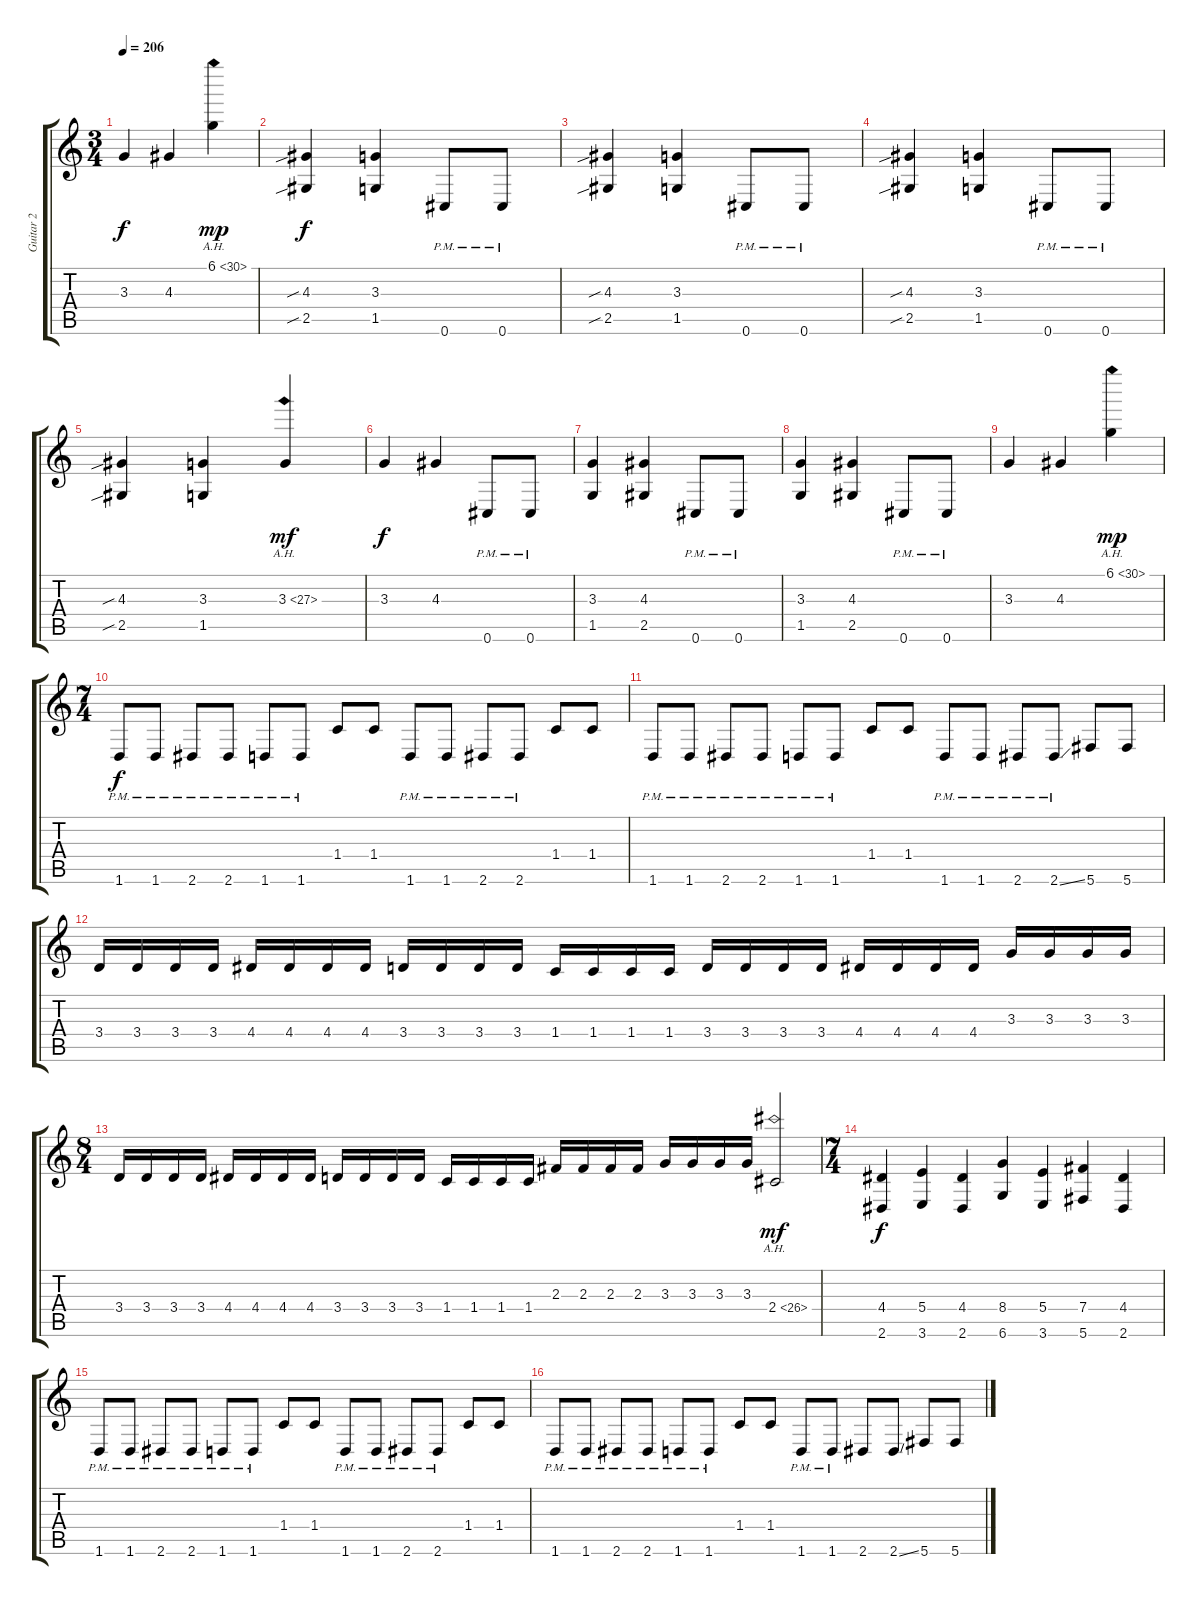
\track ("Guitar 2" "Guitar 2") {instrument distortionguitar}
\staff {score tabs}
\tuning (Db4 Ab3 E3 B2 Gb2 Db2) {hide}
\ts (3 4)
\tempo 206
\clef g2
\ks c
3.3.4{dy f} 4.3.4 6.1{ah 24}.4{dy mp} |
(4.3{sib} 2.5{sib}).4{dy f} (3.3 1.5).4 0.6{pm}.8 0.6{pm}.8 |
(4.3{sib} 2.5{sib}).4 (3.3 1.5).4 0.6{pm}.8 0.6{pm}.8 |
(4.3{sib} 2.5{sib}).4 (3.3 1.5).4 0.6{pm}.8 0.6{pm}.8 |
(4.3{sib} 2.5{sib}).4 (3.3 1.5).4 3.3{ah 24}.4{dy mf} |
3.3.4{dy f} 4.3.4 0.6{pm}.8 0.6{pm}.8 |
(3.3 1.5).4 (4.3 2.5).4 0.6{pm}.8 0.6{pm}.8 |
(3.3 1.5).4 (4.3 2.5).4 0.6{pm}.8 0.6{pm}.8 |
3.3.4 4.3.4 6.1{ah 24}.4{dy mp} |
\ts (7 4)
1.6{pm}.8{dy f} 1.6{pm}.8 2.6{pm}.8 2.6{pm}.8 1.6{pm}.8 1.6{pm}.8 1.4.8 1.4.8 1.6{pm}.8 1.6{pm}.8 2.6{pm}.8 2.6{pm}.8 1.4.8 1.4.8 |
1.6{pm}.8 1.6{pm}.8 2.6{pm}.8 2.6{pm}.8 1.6{pm}.8 1.6{pm}.8 1.4.8 1.4.8 1.6{pm}.8 1.6{pm}.8 2.6{pm}.8 2.6{ss pm}.8 5.6.8 5.6.8 |
3.4.16 3.4.16 3.4.16 3.4.16 4.4.16 4.4.16 4.4.16 4.4.16 3.4.16 3.4.16 3.4.16 3.4.16 1.4.16 1.4.16 1.4.16 1.4.16 3.4.16 3.4.16 3.4.16 3.4.16 4.4.16 4.4.16 4.4.16 4.4.16 3.3.16 3.3.16 3.3.16 3.3.16 |
\ts (8 4)
3.4.16 3.4.16 3.4.16 3.4.16 4.4.16 4.4.16 4.4.16 4.4.16 3.4.16 3.4.16 3.4.16 3.4.16 1.4.16 1.4.16 1.4.16 1.4.16 2.3.16 2.3.16 2.3.16 2.3.16 3.3.16 3.3.16 3.3.16 3.3.16 2.4{ah 24}.2{dy mf} |
\ts (7 4)
(4.4 2.6).4{dy f} (5.4 3.6).4 (4.4 2.6).4 (8.4 6.6).4 (5.4 3.6).4 (7.4 5.6).4 (4.4 2.6).4 |
1.6{pm}.8 1.6{pm}.8 2.6{pm}.8 2.6{pm}.8 1.6{pm}.8 1.6{pm}.8 1.4.8 1.4.8 1.6{pm}.8 1.6{pm}.8 2.6{pm}.8 2.6{pm}.8 1.4.8 1.4.8 |
1.6{pm}.8 1.6{pm}.8 2.6{pm}.8 2.6{pm}.8 1.6{pm}.8 1.6{pm}.8 1.4.8 1.4.8 1.6{pm}.8 1.6{pm}.8 2.6.8 2.6{ss}.8 5.6.8 5.6.8
